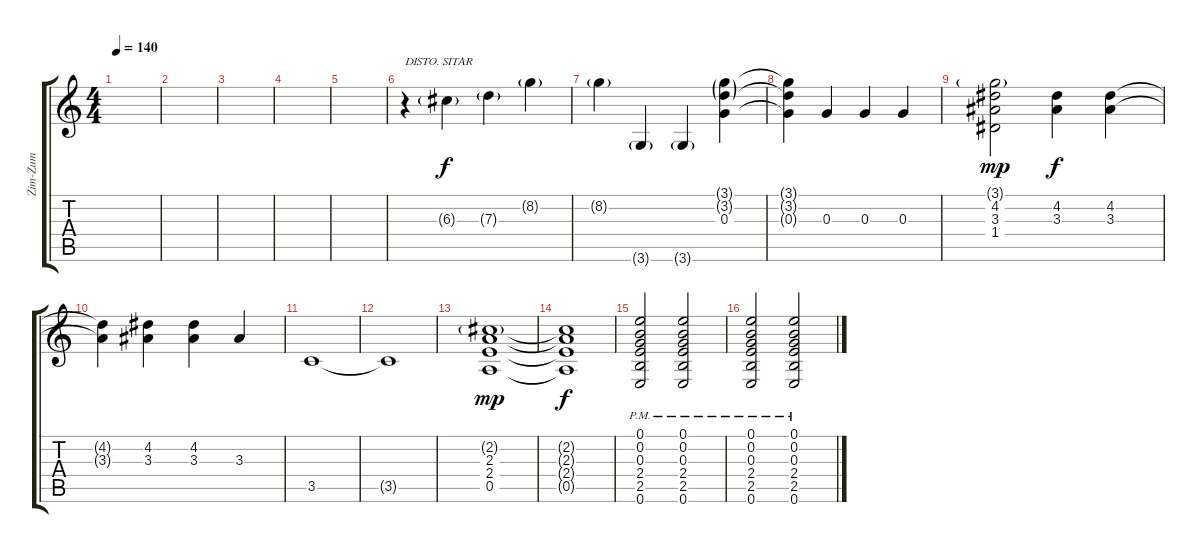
\track ("Zim-Zum" "Zim-Zum") {instrument acousticguitarsteel}
\staff {score tabs}
\tuning (E4 B3 G3 D3 A2 E2) {hide}
\ts (4 4)
\tempo 140
\clef g2
\ks c
|
|
|
|
|
r.4{txt "DISTO. SITAR" volume 4} 6.3{g}.4 7.3{g}.4 8.2{g}.4 |
8.2{g}.4 3.6{g}.4 3.6{g}.4 (3.1{g} 3.2{g} 0.3).4 |
(3.1{t} 3.2{t} 0.3{t}).4{dy f} 0.3.4 0.3.4 0.3.4 |
(3.1{g} 4.2 3.3 1.4).2{dy mp} (4.2 3.3).4{dy f} (4.2 3.3).4 |
(4.2{t} 3.3{t}).4 (4.2 3.3).4 (4.2 3.3).4 3.3.4 |
3.5.1 |
3.5{t}.1 |
(2.2{g} 2.3 2.4 0.5).1{dy mp} |
(2.2{t} 2.3{t} 2.4{t} 0.5{t}).1{dy f} |
(0.1{pm} 0.2{pm} 0.3{pm} 2.4{pm} 2.5{pm} 0.6{pm}).2{volume 6} (0.1{pm} 0.2{pm} 0.3{pm} 2.4{pm} 2.5{pm} 0.6{pm}).2 |
(0.1{pm} 0.2{pm} 0.3{pm} 2.4{pm} 2.5{pm} 0.6{pm}).2 (0.1{pm} 0.2{pm} 0.3{pm} 2.4{pm} 2.5{pm} 0.6{pm}).2
